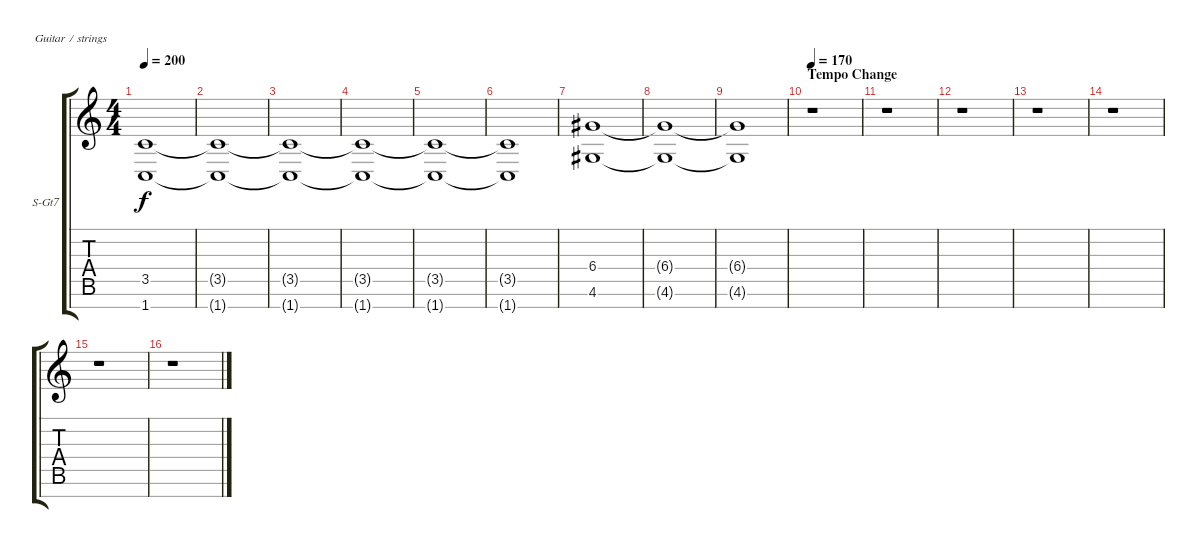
\bracketExtendMode groupsimilarinstruments
\firstSystemTrackNameOrientation horizontal
\otherSystemsTrackNameOrientation horizontal
\track ("Keyboard" "S-Gt7") {instrument lead1square}
\staff {score tabs}
\tuning (E4 B3 G3 D3 A2 E2 B1)
\displaytranspose 12
\ts (4 4)
\section ("" "")
\tempo 200
\clef g2
\ks aminor
(3.5 1.7).1{dy f} |
(3.5{t} 1.7{t}).1 |
(3.5{t} 1.7{t}).1 |
(3.5{t} 1.7{t}).1 |
(3.5{t} 1.7{t}).1 |
(3.5{t} 1.7{t}).1 |
(6.4 4.6).1 |
(6.4{t} 4.6{t}).1 |
(6.4{t} 4.6{t}).1 |
\section ("" "Tempo Change")
\tempo 170
r.1 |
r.1 |
r.1 |
r.1 |
r.1 |
r.1 |
r.1
